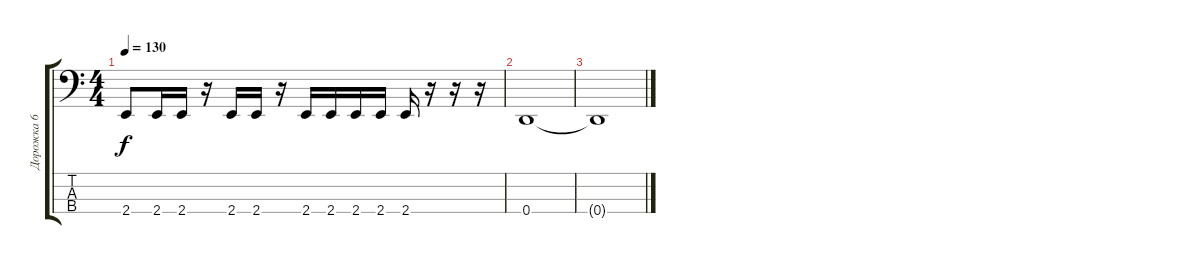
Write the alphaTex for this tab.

\track ("Дорожка 6" "Дорожка 6") {instrument electricbasspick}
\staff {score tabs}
\tuning (G2 D2 A1 D1) {hide}
\ts (4 4)
\tempo 130
\clef f4
\ks c
2.4.8{dy f} 2.4.16 2.4.16 r.16 2.4.16 2.4.16 r.16 2.4.16 2.4.16 2.4.16 2.4.16 2.4.16 r.16 r.16 r.16 |
0.4.1 |
0.4{t}.1
